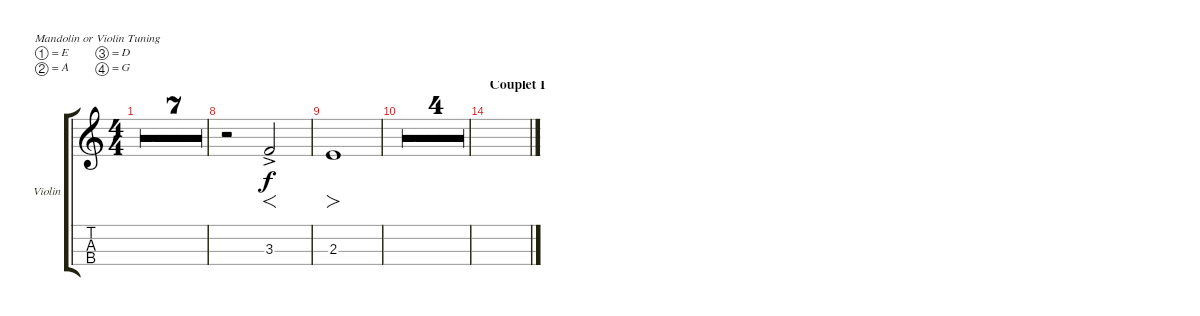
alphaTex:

\bracketExtendMode groupsimilarinstruments
\firstSystemTrackNameOrientation horizontal
\otherSystemsTrackNameOrientation horizontal
\track ("Michael Kamen" "Violin") {multiBarRest instrument violin}
\staff {score tabs}
\tuning (E5 A4 D4 G3)
\ts (4 4)
\tempo 116
\clef g2
\ks c
|
|
|
|
|
|
|
r.2 3.3{ac}.2{f} |
2.3.1{fo} |
|
|
|
|
\section ("" "Couplet I")
